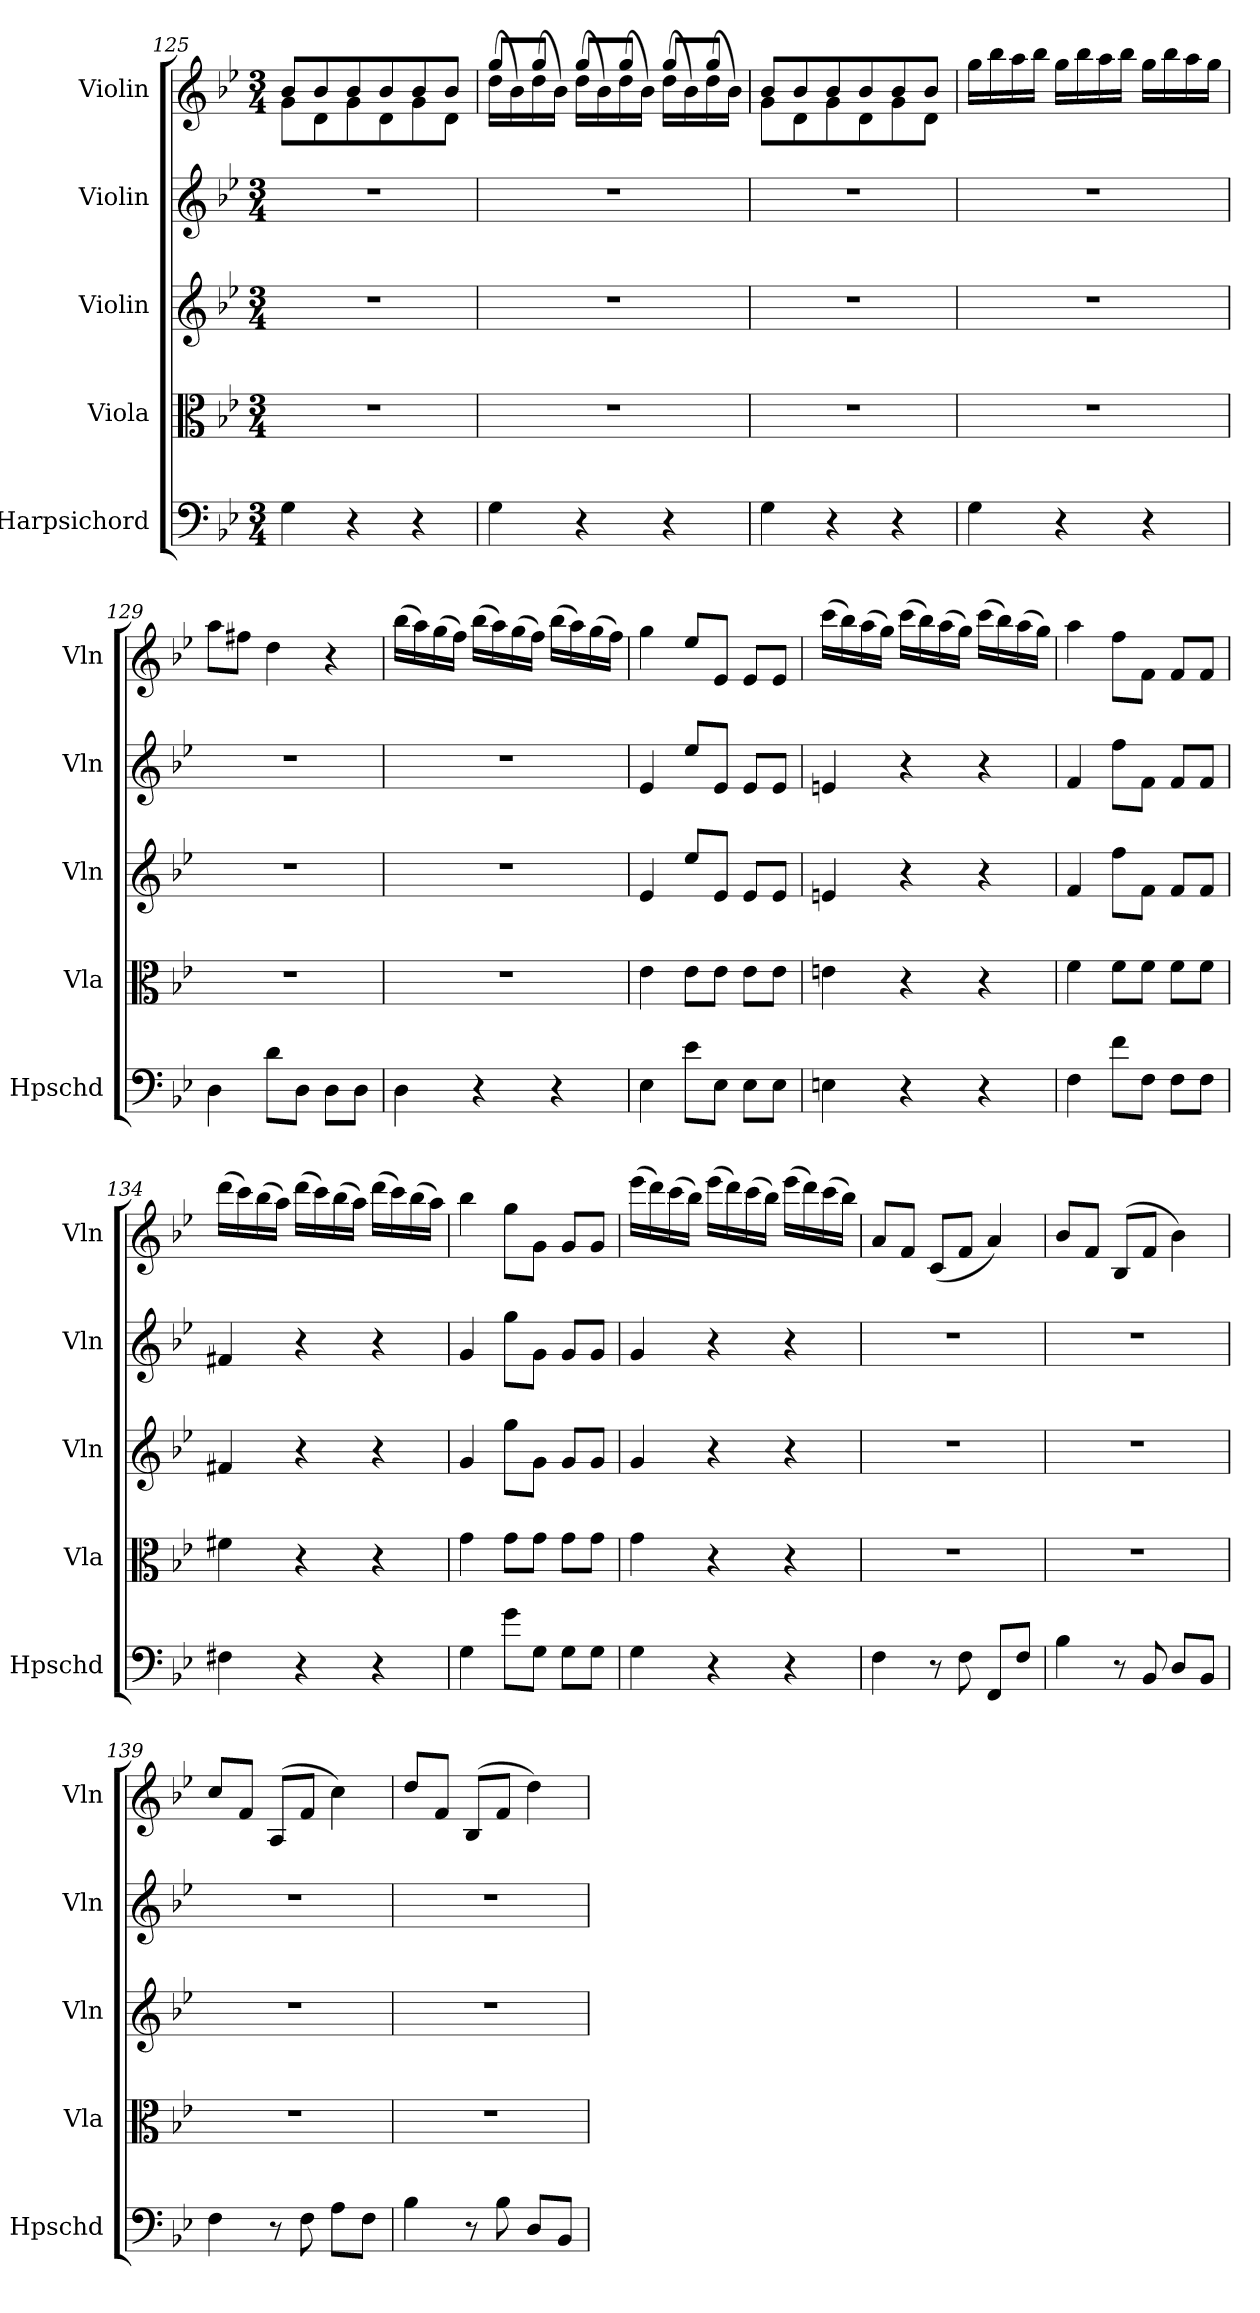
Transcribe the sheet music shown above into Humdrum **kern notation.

**kern	**kern	**kern	**kern	**kern
*part5	*part4	*part3	*part2	*part1
*staff5	*staff4	*staff3	*staff2	*staff1
*I"Harpsichord	*I"Viola	*I"Violin	*I"Violin	*I"Violin
*I'Hpschd	*I'Vla	*I'Vln	*I'Vln	*I'Vln
*clefF4	*clefC3	*clefG2	*clefG2	*clefG2
*k[b-e-]	*k[b-e-]	*k[b-e-]	*k[b-e-]	*k[b-e-]
*B-:	*B-:	*B-:	*B-:	*B-:
*M3/4	*M3/4	*M3/4	*M3/4	*M3/4
=125	=125	=125	=125	=125
*	*	*	*	*^
4G\	2.r	2.r	2.r	8g\L	8b-/L
.	.	.	.	8d\	8b-/
4r	.	.	.	8g\	8b-/
.	.	.	.	8d\	8b-/
4r	.	.	.	8g\	8b-/
.	.	.	.	8d\J	8b-/J
=126	=126	=126	=126	=126	=126
4G\	2.r	2.r	2.r	(16dd\LL	8gg/L
.	.	.	.	16b-\)	.
.	.	.	.	(16dd\	8gg/J
.	.	.	.	16b-\JJ)	.
4r	.	.	.	(16dd\LL	8gg/L
.	.	.	.	16b-\)	.
.	.	.	.	(16dd\	8gg/J
.	.	.	.	16b-\JJ)	.
4r	.	.	.	(16dd\LL	8gg/L
.	.	.	.	16b-\)	.
.	.	.	.	(16dd\	8gg/J
.	.	.	.	16b-\JJ)	.
=127	=127	=127	=127	=127	=127
4G\	2.r	2.r	2.r	8g\L	8b-/L
.	.	.	.	8d\	8b-/
4r	.	.	.	8g\	8b-/
.	.	.	.	8d\	8b-/
4r	.	.	.	8g\	8b-/
.	.	.	.	8d\J	8b-/J
*	*	*	*	*v	*v
=128	=128	=128	=128	=128
4G\	2.r	2.r	2.r	16gg\LL
.	.	.	.	16bb-\
.	.	.	.	16aa\
.	.	.	.	16bb-\JJ
4r	.	.	.	16gg\LL
.	.	.	.	16bb-\
.	.	.	.	16aa\
.	.	.	.	16bb-\JJ
4r	.	.	.	16gg\LL
.	.	.	.	16bb-\
.	.	.	.	16aa\
.	.	.	.	16gg\JJ
=129	=129	=129	=129	=129
4D\	2.r	2.r	2.r	8aa\L
.	.	.	.	8ff#X\J
8d\L	.	.	.	4dd\
8D\J	.	.	.	.
8D\L	.	.	.	4r
8D\J	.	.	.	.
=130	=130	=130	=130	=130
4D\	2.r	2.r	2.r	(16bb-\LL
.	.	.	.	16aa\)
.	.	.	.	(16gg\
.	.	.	.	16ff\JJ)
4r	.	.	.	(16bb-\LL
.	.	.	.	16aa\)
.	.	.	.	(16gg\
.	.	.	.	16ff\JJ)
4r	.	.	.	(16bb-\LL
.	.	.	.	16aa\)
.	.	.	.	(16gg\
.	.	.	.	16ff\JJ)
=131	=131	=131	=131	=131
4E-\	4e-\	4e-/	4e-/	4gg\
8e-\L	8e-\L	8ee-/L	8ee-/L	8ee-/L
8E-\J	8e-\J	8e-/J	8e-/J	8e-/J
8E-\L	8e-\L	8e-/L	8e-/L	8e-/L
8E-\J	8e-\J	8e-/J	8e-/J	8e-/J
=132	=132	=132	=132	=132
4En\	4en\	4en/	4en/	(16ccc\LL
.	.	.	.	16bb-\)
.	.	.	.	(16aa\
.	.	.	.	16gg\JJ)
4r	4r	4r	4r	(16ccc\LL
.	.	.	.	16bb-\)
.	.	.	.	(16aa\
.	.	.	.	16gg\JJ)
4r	4r	4r	4r	(16ccc\LL
.	.	.	.	16bb-\)
.	.	.	.	(16aa\
.	.	.	.	16gg\JJ)
=133	=133	=133	=133	=133
4F\	4f\	4f/	4f/	4aa\
8f\L	8f\L	8ff\L	8ff\L	8ff\L
8F\J	8f\J	8f\J	8f\J	8f\J
8F\L	8f\L	8f/L	8f/L	8f/L
8F\J	8f\J	8f/J	8f/J	8f/J
=134	=134	=134	=134	=134
4F#X\	4f#X\	4f#X/	4f#X/	(16ddd\LL
.	.	.	.	16ccc\)
.	.	.	.	(16bb-\
.	.	.	.	16aa\JJ)
4r	4r	4r	4r	(16ddd\LL
.	.	.	.	16ccc\)
.	.	.	.	(16bb-\
.	.	.	.	16aa\JJ)
4r	4r	4r	4r	(16ddd\LL
.	.	.	.	16ccc\)
.	.	.	.	(16bb-\
.	.	.	.	16aa\JJ)
=135	=135	=135	=135	=135
4G\	4g\	4g/	4g/	4bb-\
8g\L	8g\L	8gg\L	8gg\L	8gg\L
8G\J	8g\J	8g\J	8g\J	8g\J
8G\L	8g\L	8g/L	8g/L	8g/L
8G\J	8g\J	8g/J	8g/J	8g/J
=136	=136	=136	=136	=136
4G\	4g\	4g/	4g/	(16eee-\LL
.	.	.	.	16ddd\)
.	.	.	.	(16ccc\
.	.	.	.	16bb-\JJ)
4r	4r	4r	4r	(16eee-\LL
.	.	.	.	16ddd\)
.	.	.	.	(16ccc\
.	.	.	.	16bb-\JJ)
4r	4r	4r	4r	(16eee-\LL
.	.	.	.	16ddd\)
.	.	.	.	(16ccc\
.	.	.	.	16bb-\JJ)
=137	=137	=137	=137	=137
4F\	2.r	2.r	2.r	8a/L
.	.	.	.	8f/J
8r	.	.	.	(8c/L
8F\	.	.	.	8f/J
8FF/L	.	.	.	4a/)
8F/J	.	.	.	.
=138	=138	=138	=138	=138
4B-\	2.r	2.r	2.r	8b-/L
.	.	.	.	8f/J
8r	.	.	.	(8B-/L
8BB-/	.	.	.	8f/J
8D/L	.	.	.	4b-\)
8BB-/J	.	.	.	.
=139	=139	=139	=139	=139
4F\	2.r	2.r	2.r	8cc/L
.	.	.	.	8f/J
8r	.	.	.	(8A/L
8F\	.	.	.	8f/J
8A\L	.	.	.	4cc\)
8F\J	.	.	.	.
=140	=140	=140	=140	=140
4B-\	2.r	2.r	2.r	8dd/L
.	.	.	.	8f/J
8r	.	.	.	(8B-/L
8B-\	.	.	.	8f/J
8D/L	.	.	.	4dd\)
8BB-/J	.	.	.	.
=	=	=	=	=
*-	*-	*-	*-	*-
